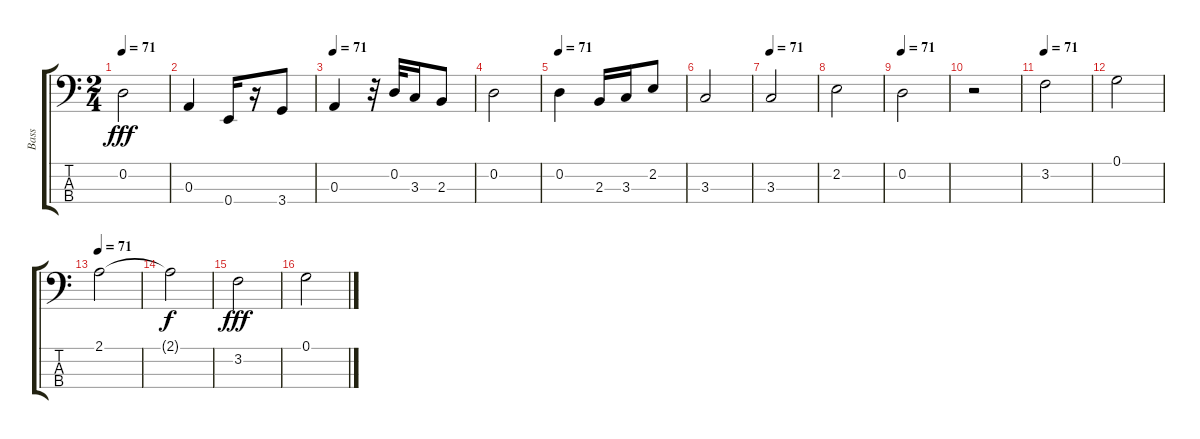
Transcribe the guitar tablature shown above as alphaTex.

\track ("Bass" "Bass") {instrument electricbassfinger}
\staff {score tabs}
\tuning (G2 D2 A1 E1) {hide}
\ts (2 4)
\tempo 71
\clef f4
\ks c
0.2.2{dy fff} |
0.3.4 0.4.16 r.16 3.4.8 |
\tempo 71
0.3.4 r.32 0.2.32 3.3.16 2.3.8 |
0.2.2 |
\tempo 71
0.2.4 2.3.16 3.3.16 2.2.8 |
3.3.2 |
\tempo 71
3.3.2 |
2.2.2 |
\tempo 71
0.2.2 |
r.2 |
\tempo 71
3.2.2 |
0.1.2 |
\tempo 71
2.1.2 |
2.1{t}.2{dy f} |
3.2.2{dy fff} |
0.1.2
